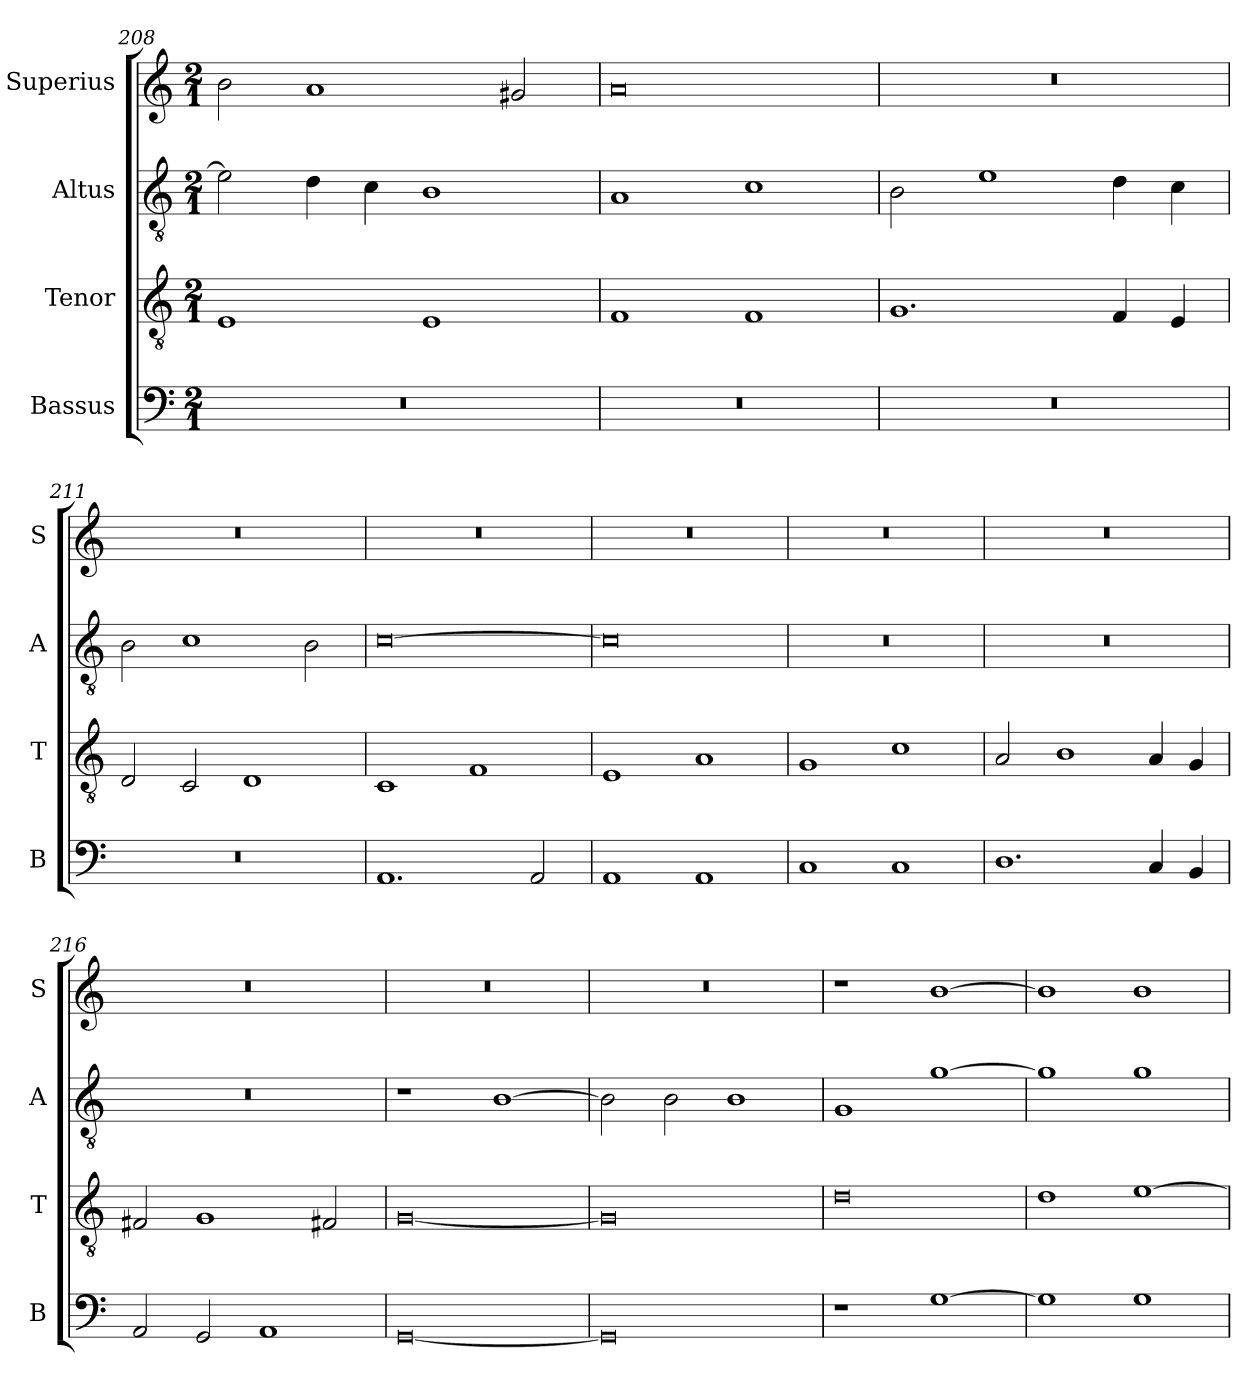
**kern	**kern	**kern	**kern
*part4	*part3	*part2	*part1
*staff4	*staff3	*staff2	*staff1
*I"Bassus	*I"Tenor	*I"Altus	*I"Superius
*I'B	*I'T	*I'A	*I'S
*clefF4	*clefGv2	*clefGv2	*clefG2
*k[]	*k[]	*k[]	*k[]
*M2/1	*M2/1	*M2/1	*M2/1
=208	=208	=208	=208
0r	1E	2e]	2b
.	.	4d	1a
.	.	4c	.
.	1E	1B	.
.	.	.	2g#X
=209	=209	=209	=209
0r	1F	1A	0a
.	1F	1c	.
=210	=210	=210	=210
0r	1.G	2B	0r
.	.	1e	.
.	4F	4d	.
.	4E	4c	.
=211	=211	=211	=211
0r	2D	2B	0r
.	2C	1c	.
.	1D	.	.
.	.	2B	.
=212	=212	=212	=212
1.AA	1C	[0c	0r
.	1F	.	.
2AA	.	.	.
=213	=213	=213	=213
1AA	1E	0c]	0r
1AA	1A	.	.
=214	=214	=214	=214
1C	1G	0r	0r
1C	1c	.	.
=215	=215	=215	=215
1.D	2A	0r	0r
.	1B	.	.
4C	4A	.	.
4BB	4G	.	.
=216	=216	=216	=216
2AA	2F#X	0r	0r
2GG	1G	.	.
1AA	.	.	.
.	2F#X	.	.
=217	=217	=217	=217
[0GG	[0G	1r	0r
.	.	[1B	.
=218	=218	=218	=218
0GG]	0G]	2B]	0r
.	.	2B	.
.	.	1B	.
=219	=219	=219	=219
1r	0d	1G	1r
[1G	.	[1g	[1b
=220	=220	=220	=220
1G]	1d	1g]	1b]
1G	[1e	1g	1b
=	=	=	=
*-	*-	*-	*-
